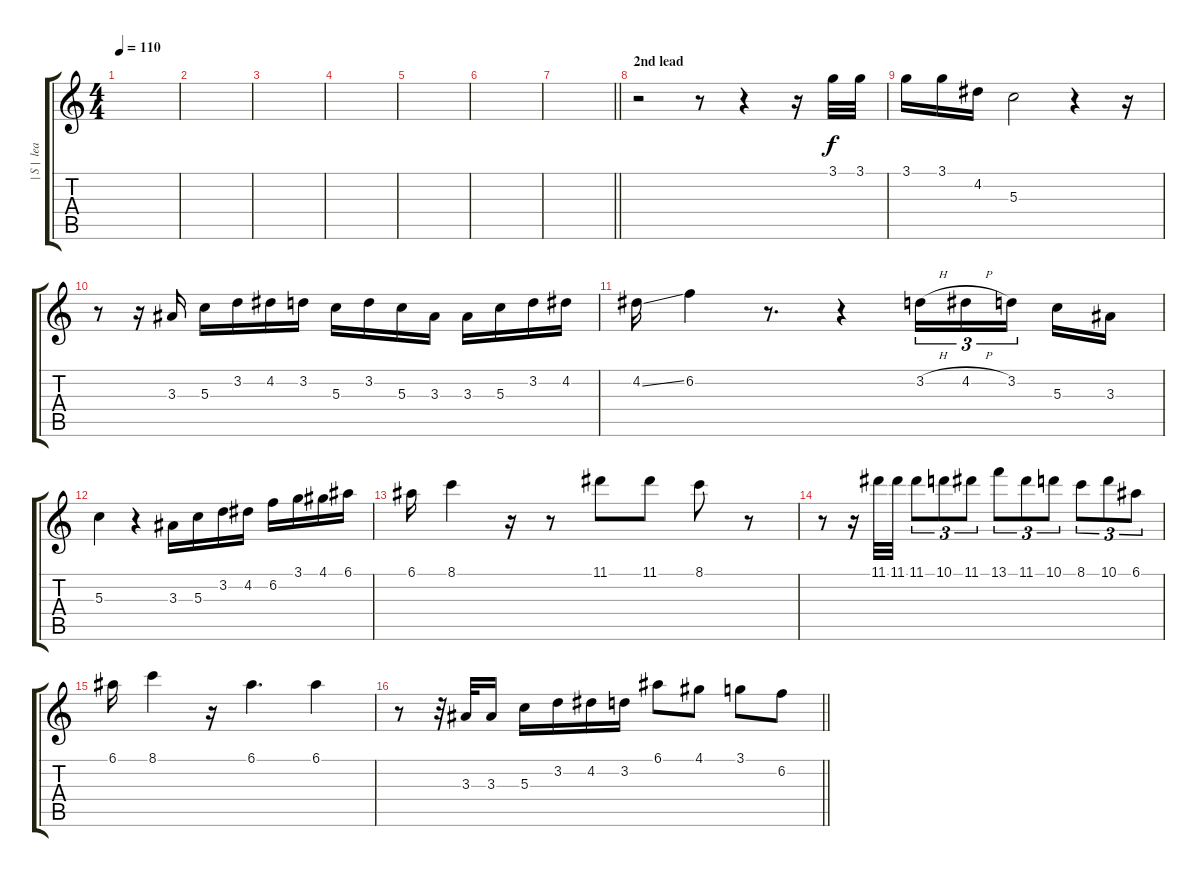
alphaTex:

\track ("| S |  lead" "| S |  lea") {instrument acousticguitarsteel}
\staff {score tabs}
\tuning (E4 B3 G3 D3 A2 E2) {hide}
\ts (4 4)
\tempo 110
\clef g2
\ks c
|
|
|
|
|
|
\barLineRight lightlight
|
\section ("" "2nd lead")
r.2 r.8 r.4 r.16 3.1.32 3.1.32 |
3.1.16 3.1.16 4.2.16 5.3.2 r.4 r.16 |
r.8 r.16 3.3.16 5.3.16 3.2.16 4.2.16 3.2.16 5.3.16 3.2.16 5.3.16 3.3.16 3.3.16 5.3.16 3.2.16 4.2.16 |
4.2{ss}.16 6.2.4 r.8{d} r.4 3.2{h}.16{tu (3 2)} 4.2{h}.16{tu (3 2)} 3.2.16{tu (3 2) beam splitsecondary} 5.3.16 3.3.16 |
5.3.4 r.4 3.3.16 5.3.16 3.2.16 4.2.16 6.2.16 3.1.16 4.1.16 6.1.16 |
6.1.16 8.1.4 r.16 r.8 11.1.8 11.1.8 8.1.8 r.8 |
r.8 r.16 11.1.32 11.1.32 11.1.8{tu (3 2)} 10.1.8{tu (3 2)} 11.1.8{tu (3 2)} 13.1.8{tu (3 2)} 11.1.8{tu (3 2)} 10.1.8{tu (3 2)} 8.1.8{tu (3 2)} 10.1.8{tu (3 2)} 6.1.8{tu (3 2)} |
6.1.16 8.1.4 r.16 6.1.4{d} 6.1.4 |
\barLineRight lightlight
r.8 r.32 3.3.32 3.3.16 5.3.16 3.2.16 4.2.16 3.2.16 6.1.8 4.1.8 3.1.8 6.2.8
